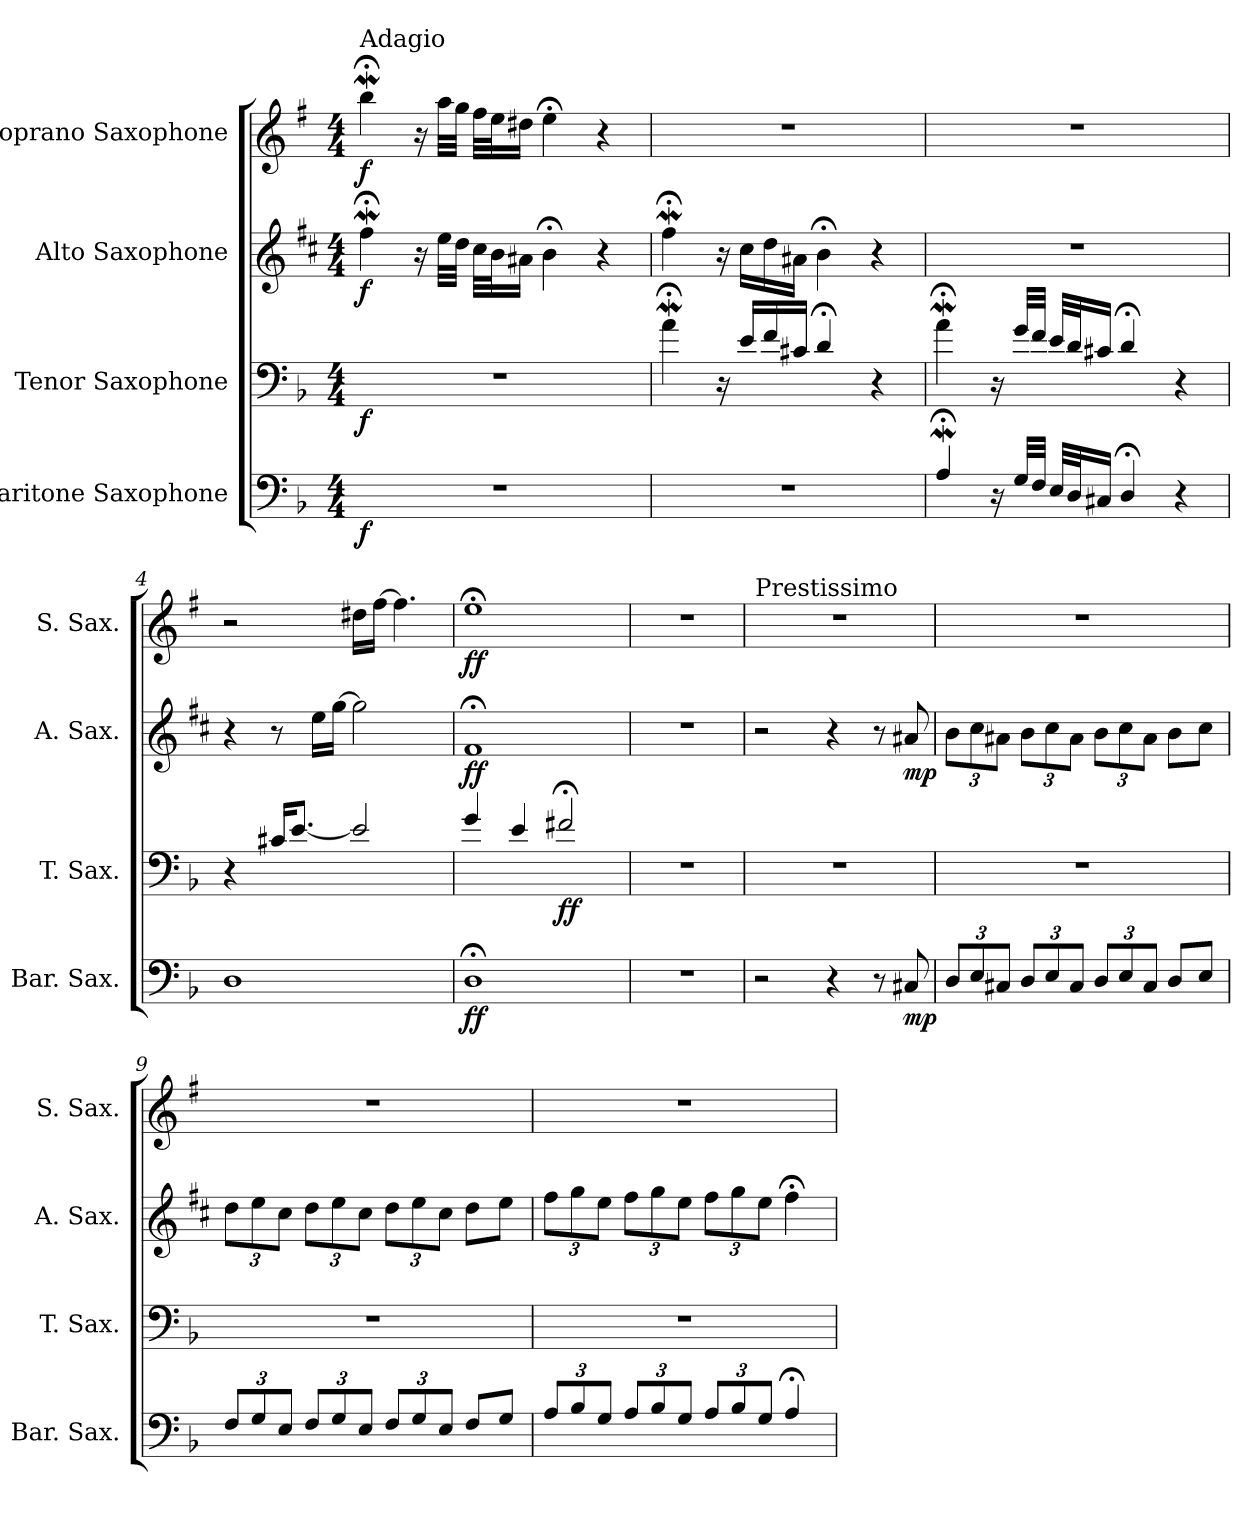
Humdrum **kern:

**kern	**dynam	**kern	**dynam	**kern	**dynam	**kern	**dynam
*part4	*part4	*part3	*part3	*part2	*part2	*part1	*part1
*staff4	*staff4	*staff3	*staff3	*staff2	*staff2	*staff1	*staff1
*I"Baritone Saxophone	*	*I"Tenor Saxophone	*	*I"Alto Saxophone	*	*I"Soprano Saxophone	*
*I'Bar. Sax.	*	*I'T. Sax.	*	*I'A. Sax.	*	*I'S. Sax.	*
*	*	*	*	*clefG2	*	*	*
*ITrd12c21	*	*ITrd8c14	*	*ITrd5c9	*	*ITrd1c2	*
*k[b-]	*	*k[b-]	*	*k[b-]	*	*k[b-]	*
*F:	*	*F:	*	*F:	*	*F:	*
*M4/4	*	*M4/4	*	*M4/4	*	*M4/4	*
=1	=1	=1	=1	=1	=1	=1	=1
!	!	!	!	!	!	!LO:TX:a:t=Adagio	!
!	!LO:DY:b	!	!LO:DY:b	!	!LO:DY:b	!	!LO:DY:b
1r	f	1r	f	4a;<W\	f	4aa;<W\	f
.	.	.	.	16r	.	16r	.
.	.	.	.	32g\LLL	.	32gg\LLL	.
.	.	.	.	32f\JJJ	.	32ff\JJJ	.
.	.	.	.	32e\LLL	.	32ee\LLL	.
.	.	.	.	32d\J	.	32dd\J	.
.	.	.	.	16c#X\JJ	.	16cc#X\JJ	.
.	.	.	.	4d;<\	.	4dd;<\	.
.	.	.	.	4r	.	4r	.
=2	=2	=2	=2	=2	=2	=2	=2
1r	.	4A;<W\	.	4a;<W\	.	1r	.
.	.	16r	.	16r	.	.	.
.	.	16E/LL	.	16e\LL	.	.	.
.	.	16F/	.	16f\	.	.	.
.	.	16C#X/JJ	.	16c#X\JJ	.	.	.
.	.	4D;/	.	4d;<\	.	.	.
.	.	4r	.	4r	.	.	.
=3	=3	=3	=3	=3	=3	=3	=3
4AA;W/	.	4A;<W\	.	1r	.	1r	.
16r	.	16r	.	.	.	.	.
32GG/LLL	.	32G/LLL	.	.	.	.	.
32FF/JJJ	.	32F/JJJ	.	.	.	.	.
32EE/LLL	.	32E/LLL	.	.	.	.	.
32DD/J	.	32D/J	.	.	.	.	.
16CC#X/JJ	.	16C#X/JJ	.	.	.	.	.
4DD;/	.	4D;/	.	.	.	.	.
4r	.	4r	.	.	.	.	.
=4	=4	=4	=4	=4	=4	=4	=4
1DD	.	4r	.	4r	.	2r	.
.	.	16C#X/KL	.	8r	.	.	.
.	.	[8.E/J	.	.	.	.	.
.	.	.	.	16g\LL	.	.	.
.	.	.	.	[16b-\JJ	.	.	.
.	.	2E/]	.	2b-\]	.	16cc#X\LL	.
.	.	.	.	.	.	[16ee\JJ	.
.	.	.	.	.	.	4.ee\]	.
=5	=5	=5	=5	=5	=5	=5	=5
!	!LO:DY:b	!	!	!	!LO:DY:b	!	!LO:DY:b
1DD;	ff	4G/	.	1A;	ff	1dd;<	ff
.	.	4E/	.	.	.	.	.
!	!	!	!LO:DY:b	!	!	!	!
.	.	2F#X;/	ff	.	.	.	.
=6	=6	=6	=6	=6	=6	=6	=6
1r	.	1r	.	1r	.	1r	.
=7	=7	=7	=7	=7	=7	=7	=7
!	!	!	!	!	!	!LO:TX:a:t=Prestissimo	!
2r	.	1r	.	2r	.	1r	.
4r	.	.	.	4r	.	.	.
8r	.	.	.	8r	.	.	.
!	!LO:DY:b	!	!	!	!LO:DY:b	!	!
8CC#X/	mp	.	.	8c#X/	mp	.	.
!!LO:LB:g=z
=8	=8	=8	=8	=8	=8	=8	=8
*Xbrackettup	*	*	*	*Xbrackettup	*	*	*
12DD/L	.	1r	.	12d\L	.	1r	.
12EE/	.	.	.	12e\	.	.	.
12CC#X/J	.	.	.	12c#X\J	.	.	.
12DD/L	.	.	.	12d\L	.	.	.
12EE/	.	.	.	12e\	.	.	.
12CC#/J	.	.	.	12c#\J	.	.	.
12DD/L	.	.	.	12d\L	.	.	.
12EE/	.	.	.	12e\	.	.	.
12CC#/J	.	.	.	12c#\J	.	.	.
8DD/L	.	.	.	8d\L	.	.	.
8EE/J	.	.	.	8e\J	.	.	.
=9	=9	=9	=9	=9	=9	=9	=9
12FF/L	.	1r	.	12f\L	.	1r	.
12GG/	.	.	.	12g\	.	.	.
12EE/J	.	.	.	12e\J	.	.	.
12FF/L	.	.	.	12f\L	.	.	.
12GG/	.	.	.	12g\	.	.	.
12EE/J	.	.	.	12e\J	.	.	.
12FF/L	.	.	.	12f\L	.	.	.
12GG/	.	.	.	12g\	.	.	.
12EE/J	.	.	.	12e\J	.	.	.
8FF/L	.	.	.	8f\L	.	.	.
8GG/J	.	.	.	8g\J	.	.	.
=10	=10	=10	=10	=10	=10	=10	=10
12AA/L	.	1r	.	12a\L	.	1r	.
12BB-/	.	.	.	12b-\	.	.	.
12GG/J	.	.	.	12g\J	.	.	.
12AA/L	.	.	.	12a\L	.	.	.
12BB-/	.	.	.	12b-\	.	.	.
12GG/J	.	.	.	12g\J	.	.	.
12AA/L	.	.	.	12a\L	.	.	.
12BB-/	.	.	.	12b-\	.	.	.
12GG/J	.	.	.	12g\J	.	.	.
4AA;/	.	.	.	4a;<\	.	.	.
=	=	=	=	=	=	=	=
*-	*-	*-	*-	*-	*-	*-	*-
